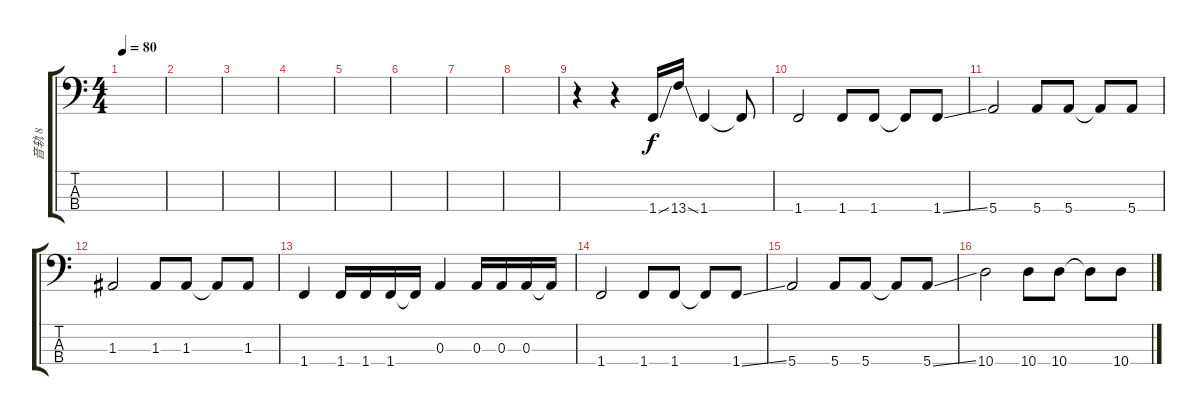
\track ("音轨 8" "音轨 8") {instrument electricbassfinger}
\staff {score tabs}
\tuning (G2 D2 A1 E1) {hide}
\ts (4 4)
\tempo 80
\clef f4
\ks c
|
|
|
|
|
|
|
|
r.4 r.4 1.4{ss}.16 13.4{ss}.16 1.4.4 1.4{t}.8 |
1.4.2 1.4.8 1.4.8 1.4{t}.8 1.4{ss}.8 |
5.4.2 5.4.8 5.4.8 5.4{t}.8 5.4.8 |
1.3.2 1.3.8 1.3.8 1.3{t}.8 1.3.8 |
1.4.4 1.4.16 1.4.16 1.4.16 1.4{t}.16 0.3.4 0.3.16 0.3.16 0.3.16 0.3{t}.16 |
1.4.2 1.4.8 1.4.8 1.4{t}.8 1.4{ss}.8 |
5.4.2 5.4.8 5.4.8 5.4{t}.8 5.4{ss}.8 |
10.4.2 10.4.8 10.4.8 10.4{t}.8 10.4{ss}.8
